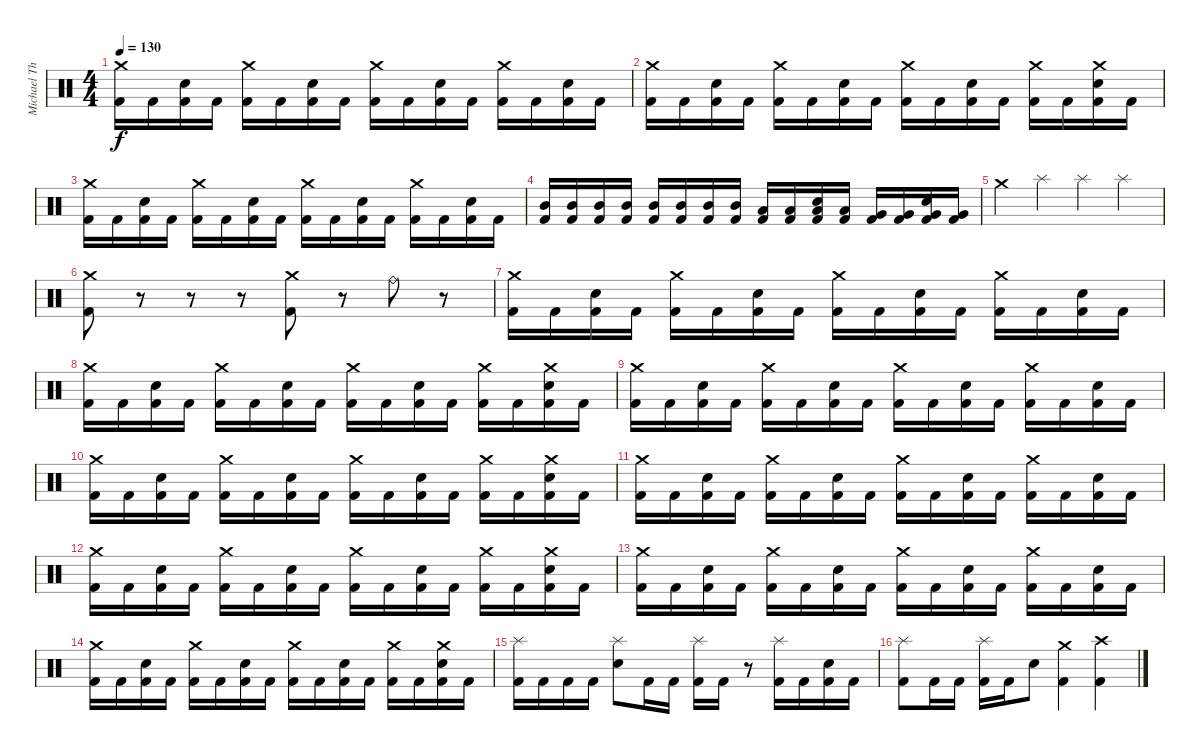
\track ("Michael Thomas" "Michael Th") {instrument percussion}
\staff {score}
\articulation defaults
\ts (4 4)
\tempo 130
\clef neutral
\ks c
("Crash medium (hit)" "Kick (hit) 2").16{dy f} "Kick (hit) 2".16 ("Electric Snare (hit)" "Kick (hit) 2").16 "Kick (hit) 2".16 ("Crash medium (hit)" "Kick (hit) 2").16 "Kick (hit) 2".16 ("Electric Snare (hit)" "Kick (hit) 2").16 "Kick (hit) 2".16 ("Crash medium (hit)" "Kick (hit) 2").16 "Kick (hit) 2".16 ("Electric Snare (hit)" "Kick (hit) 2").16 "Kick (hit) 2".16 ("Crash medium (hit)" "Kick (hit) 2").16 "Kick (hit) 2".16 ("Electric Snare (hit)" "Kick (hit) 2").16 "Kick (hit) 2".16 |
("Crash medium (hit)" "Kick (hit) 2").16 "Kick (hit) 2".16 ("Electric Snare (hit)" "Kick (hit) 2").16 "Kick (hit) 2".16 ("Crash medium (hit)" "Kick (hit) 2").16 "Kick (hit) 2".16 ("Electric Snare (hit)" "Kick (hit) 2").16 "Kick (hit) 2".16 ("Crash medium (hit)" "Kick (hit) 2").16 "Kick (hit) 2".16 ("Electric Snare (hit)" "Kick (hit) 2").16 "Kick (hit) 2".16 ("Crash medium (hit)" "Kick (hit) 2").16 "Kick (hit) 2".16 ("Crash medium (hit)" "Electric Snare (hit)" "Kick (hit) 2").16 "Kick (hit) 2".16 |
("Crash medium (hit)" "Kick (hit) 2").16 "Kick (hit) 2".16 ("Electric Snare (hit)" "Kick (hit) 2").16 "Kick (hit) 2".16 ("Crash medium (hit)" "Kick (hit) 2").16 "Kick (hit) 2".16 ("Electric Snare (hit)" "Kick (hit) 2").16 "Kick (hit) 2".16 ("Crash medium (hit)" "Kick (hit) 2").16 "Kick (hit) 2".16 ("Electric Snare (hit)" "Kick (hit) 2").16 "Kick (hit) 2".16 ("Crash medium (hit)" "Kick (hit) 2").16 "Kick (hit) 2".16 ("Electric Snare (hit)" "Kick (hit) 2").16 "Kick (hit) 2".16 |
("Mid Tom (hit)" "Kick (hit) 2").16 ("Mid Tom (hit)" "Kick (hit) 2").16 ("Mid Tom (hit)" "Kick (hit) 2").16 ("Mid Tom (hit)" "Kick (hit) 2").16 ("Mid Tom (hit)" "Kick (hit) 2").16 ("Mid Tom (hit)" "Kick (hit) 2").16 ("Mid Tom (hit)" "Kick (hit) 2").16 ("Mid Tom (hit)" "Kick (hit) 2").16 ("Low Tom (hit)" "Kick (hit) 2").16 ("Low Tom (hit)" "Kick (hit) 2").16 ("Electric Snare (hit)" "Low Tom (hit)" "Kick (hit) 2").16 ("Low Tom (hit)" "Kick (hit) 2").16 ("Very Low Tom (hit)" "Kick (hit) 2").16 ("Very Low Tom (hit)" "Kick (hit) 2").16 ("Electric Snare (hit)" "Very Low Tom (hit)" "Kick (hit) 2").16 ("Very Low Tom (hit)" "Kick (hit) 2").16 |
"Crash medium (hit)".4 "Splash (hit)".4 "Splash (hit)".4 "Splash (hit)".4 |
("Crash medium (hit)" "Kick (hit) 2").8 r.8 r.8 r.8 ("Crash medium (hit)" "Kick (hit) 2").8 r.8 "Ride (bell)".8 r.8 |
("Crash medium (hit)" "Kick (hit) 2").16 "Kick (hit) 2".16 ("Electric Snare (hit)" "Kick (hit) 2").16 "Kick (hit) 2".16 ("Crash medium (hit)" "Kick (hit) 2").16 "Kick (hit) 2".16 ("Electric Snare (hit)" "Kick (hit) 2").16 "Kick (hit) 2".16 ("Crash medium (hit)" "Kick (hit) 2").16 "Kick (hit) 2".16 ("Electric Snare (hit)" "Kick (hit) 2").16 "Kick (hit) 2".16 ("Crash medium (hit)" "Kick (hit) 2").16 "Kick (hit) 2".16 ("Electric Snare (hit)" "Kick (hit) 2").16 "Kick (hit) 2".16 |
("Crash medium (hit)" "Kick (hit) 2").16 "Kick (hit) 2".16 ("Electric Snare (hit)" "Kick (hit) 2").16 "Kick (hit) 2".16 ("Crash medium (hit)" "Kick (hit) 2").16 "Kick (hit) 2".16 ("Electric Snare (hit)" "Kick (hit) 2").16 "Kick (hit) 2".16 ("Crash medium (hit)" "Kick (hit) 2").16 "Kick (hit) 2".16 ("Electric Snare (hit)" "Kick (hit) 2").16 "Kick (hit) 2".16 ("Crash medium (hit)" "Kick (hit) 2").16 "Kick (hit) 2".16 ("Crash medium (hit)" "Electric Snare (hit)" "Kick (hit) 2").16 "Kick (hit) 2".16 |
("Crash medium (hit)" "Kick (hit) 2").16 "Kick (hit) 2".16 ("Electric Snare (hit)" "Kick (hit) 2").16 "Kick (hit) 2".16 ("Crash medium (hit)" "Kick (hit) 2").16 "Kick (hit) 2".16 ("Electric Snare (hit)" "Kick (hit) 2").16 "Kick (hit) 2".16 ("Crash medium (hit)" "Kick (hit) 2").16 "Kick (hit) 2".16 ("Electric Snare (hit)" "Kick (hit) 2").16 "Kick (hit) 2".16 ("Crash medium (hit)" "Kick (hit) 2").16 "Kick (hit) 2".16 ("Electric Snare (hit)" "Kick (hit) 2").16 "Kick (hit) 2".16 |
("Crash medium (hit)" "Kick (hit) 2").16 "Kick (hit) 2".16 ("Electric Snare (hit)" "Kick (hit) 2").16 "Kick (hit) 2".16 ("Crash medium (hit)" "Kick (hit) 2").16 "Kick (hit) 2".16 ("Electric Snare (hit)" "Kick (hit) 2").16 "Kick (hit) 2".16 ("Crash medium (hit)" "Kick (hit) 2").16 "Kick (hit) 2".16 ("Electric Snare (hit)" "Kick (hit) 2").16 "Kick (hit) 2".16 ("Crash medium (hit)" "Kick (hit) 2").16 "Kick (hit) 2".16 ("Crash medium (hit)" "Electric Snare (hit)" "Kick (hit) 2").16 "Kick (hit) 2".16 |
("Crash medium (hit)" "Kick (hit) 2").16 "Kick (hit) 2".16 ("Electric Snare (hit)" "Kick (hit) 2").16 "Kick (hit) 2".16 ("Crash medium (hit)" "Kick (hit) 2").16 "Kick (hit) 2".16 ("Electric Snare (hit)" "Kick (hit) 2").16 "Kick (hit) 2".16 ("Crash medium (hit)" "Kick (hit) 2").16 "Kick (hit) 2".16 ("Electric Snare (hit)" "Kick (hit) 2").16 "Kick (hit) 2".16 ("Crash medium (hit)" "Kick (hit) 2").16 "Kick (hit) 2".16 ("Electric Snare (hit)" "Kick (hit) 2").16 "Kick (hit) 2".16 |
("Crash medium (hit)" "Kick (hit) 2").16 "Kick (hit) 2".16 ("Electric Snare (hit)" "Kick (hit) 2").16 "Kick (hit) 2".16 ("Crash medium (hit)" "Kick (hit) 2").16 "Kick (hit) 2".16 ("Electric Snare (hit)" "Kick (hit) 2").16 "Kick (hit) 2".16 ("Crash medium (hit)" "Kick (hit) 2").16 "Kick (hit) 2".16 ("Electric Snare (hit)" "Kick (hit) 2").16 "Kick (hit) 2".16 ("Crash medium (hit)" "Kick (hit) 2").16 "Kick (hit) 2".16 ("Crash medium (hit)" "Electric Snare (hit)" "Kick (hit) 2").16 "Kick (hit) 2".16 |
("Crash medium (hit)" "Kick (hit) 2").16 "Kick (hit) 2".16 ("Electric Snare (hit)" "Kick (hit) 2").16 "Kick (hit) 2".16 ("Crash medium (hit)" "Kick (hit) 2").16 "Kick (hit) 2".16 ("Electric Snare (hit)" "Kick (hit) 2").16 "Kick (hit) 2".16 ("Crash medium (hit)" "Kick (hit) 2").16 "Kick (hit) 2".16 ("Electric Snare (hit)" "Kick (hit) 2").16 "Kick (hit) 2".16 ("Crash medium (hit)" "Kick (hit) 2").16 "Kick (hit) 2".16 ("Electric Snare (hit)" "Kick (hit) 2").16 "Kick (hit) 2".16 |
("Crash medium (hit)" "Kick (hit) 2").16 "Kick (hit) 2".16 ("Electric Snare (hit)" "Kick (hit) 2").16 "Kick (hit) 2".16 ("Crash medium (hit)" "Kick (hit) 2").16 "Kick (hit) 2".16 ("Electric Snare (hit)" "Kick (hit) 2").16 "Kick (hit) 2".16 ("Crash medium (hit)" "Kick (hit) 2").16 "Kick (hit) 2".16 ("Electric Snare (hit)" "Kick (hit) 2").16 "Kick (hit) 2".16 ("Crash medium (hit)" "Kick (hit) 2").16 "Kick (hit) 2".16 ("Crash medium (hit)" "Electric Snare (hit)" "Kick (hit) 2").16 "Kick (hit) 2".16 |
("Splash (hit)" "Kick (hit) 2").16 "Kick (hit) 2".16 "Kick (hit) 2".16 "Kick (hit) 2".16 ("Splash (hit)" "Electric Snare (hit)").8 "Kick (hit) 2".16 "Kick (hit) 2".16 ("Splash (hit)" "Kick (hit) 2").16 "Kick (hit) 2".16 r.8 ("Splash (hit)" "Kick (hit) 2").16 "Kick (hit) 2".16 ("Electric Snare (hit)" "Kick (hit) 2").16 "Kick (hit) 2".16 |
("Splash (hit)" "Kick (hit) 2").8 "Kick (hit) 2".16 "Kick (hit) 2".16 ("Splash (hit)" "Kick (hit) 2").16 "Kick (hit) 2".16 "Electric Snare (hit)".8 ("Crash medium (hit)" "Kick (hit) 2").4 ("Crash high (hit)" "Kick (hit) 2").4
